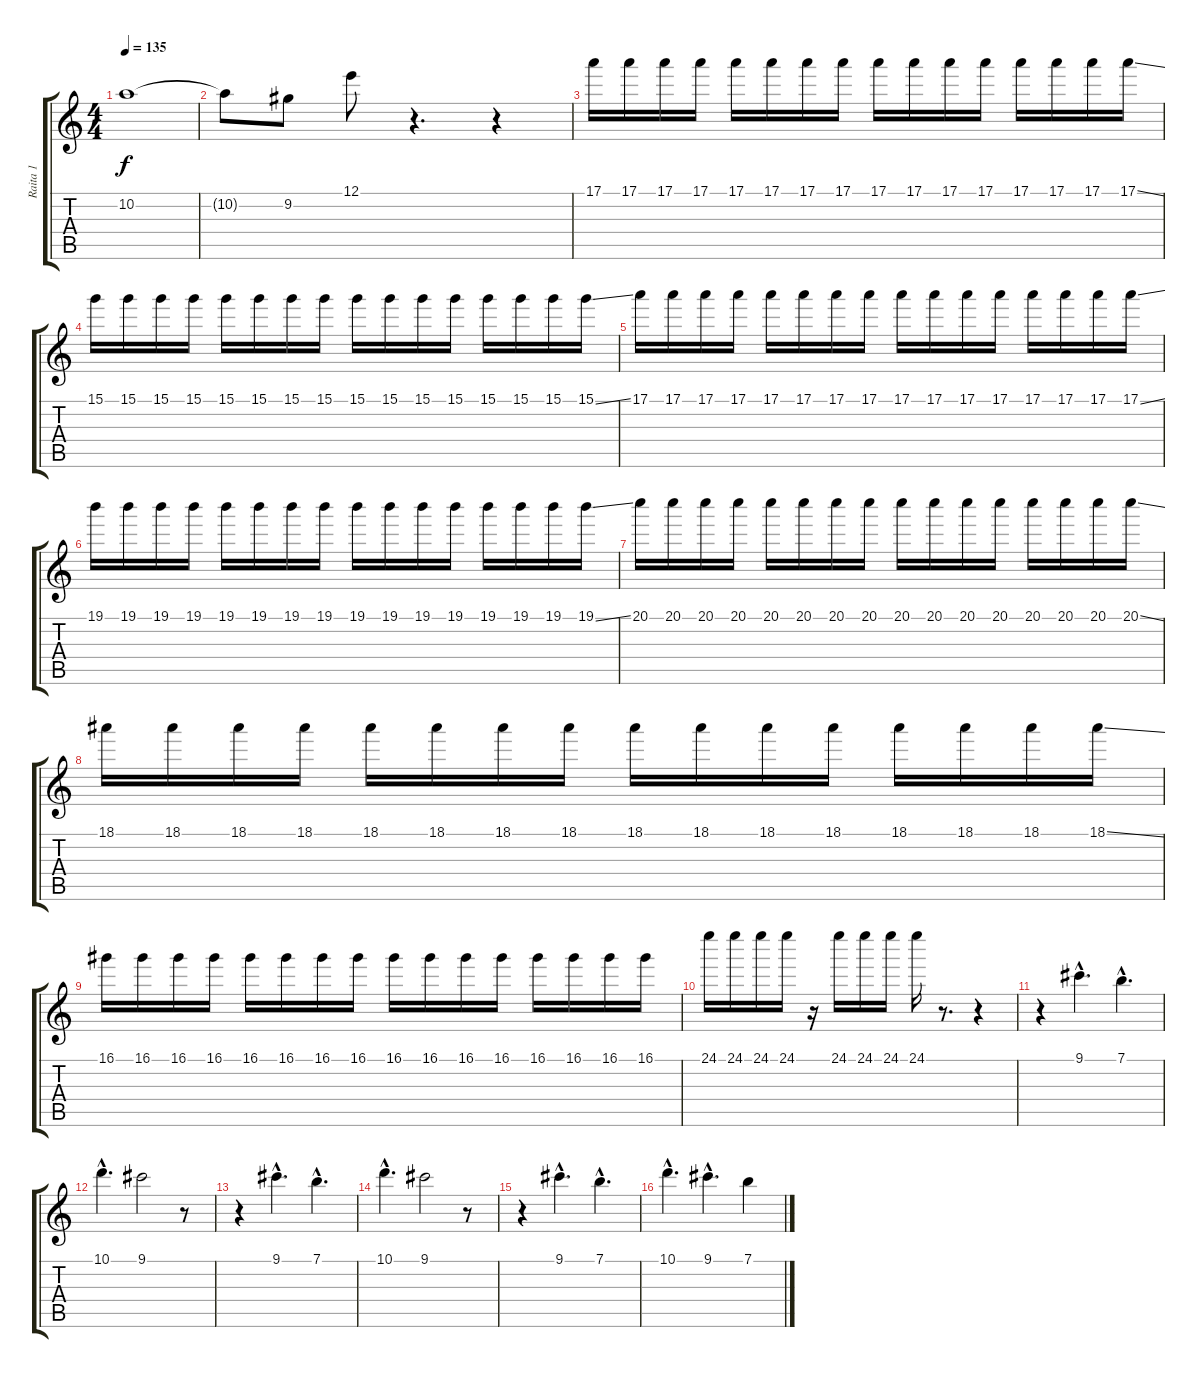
\track ("Raita 1" "Raita 1") {instrument overdrivenguitar}
\staff {score tabs}
\tuning (E4 B3 G3 D3 A2 E2) {hide}
\ts (4 4)
\tempo 135
\clef g2
\ks c
10.2.1{dy f} |
10.2{t}.8 9.2.8 12.1.8 r.4{d} r.4 |
17.1.16 17.1.16 17.1.16 17.1.16 17.1.16 17.1.16 17.1.16 17.1.16 17.1.16 17.1.16 17.1.16 17.1.16 17.1.16 17.1.16 17.1.16 17.1{ss}.16 |
15.1.16 15.1.16 15.1.16 15.1.16 15.1.16 15.1.16 15.1.16 15.1.16 15.1.16 15.1.16 15.1.16 15.1.16 15.1.16 15.1.16 15.1.16 15.1{ss}.16 |
17.1.16 17.1.16 17.1.16 17.1.16 17.1.16 17.1.16 17.1.16 17.1.16 17.1.16 17.1.16 17.1.16 17.1.16 17.1.16 17.1.16 17.1.16 17.1{ss}.16 |
19.1.16 19.1.16 19.1.16 19.1.16 19.1.16 19.1.16 19.1.16 19.1.16 19.1.16 19.1.16 19.1.16 19.1.16 19.1.16 19.1.16 19.1.16 19.1{ss}.16 |
20.1.16 20.1.16 20.1.16 20.1.16 20.1.16 20.1.16 20.1.16 20.1.16 20.1.16 20.1.16 20.1.16 20.1.16 20.1.16 20.1.16 20.1.16 20.1{ss}.16 |
18.1.16 18.1.16 18.1.16 18.1.16 18.1.16 18.1.16 18.1.16 18.1.16 18.1.16 18.1.16 18.1.16 18.1.16 18.1.16 18.1.16 18.1.16 18.1{ss}.16 |
16.1.16 16.1.16 16.1.16 16.1.16 16.1.16 16.1.16 16.1.16 16.1.16 16.1.16 16.1.16 16.1.16 16.1.16 16.1.16 16.1.16 16.1.16 16.1.16 |
24.1.16 24.1.16 24.1.16 24.1.16 r.16 24.1.16 24.1.16 24.1.16 24.1.16 r.8{d} r.4 |
r.4 9.1{hac}.4{d} 7.1{hac}.4{d} |
10.1{hac}.4{d} 9.1.2 r.8 |
r.4 9.1{hac}.4{d} 7.1{hac}.4{d} |
10.1{hac}.4{d} 9.1.2 r.8 |
r.4 9.1{hac}.4{d} 7.1{hac}.4{d} |
10.1{hac}.4{d} 9.1{hac}.4{d} 7.1.4
